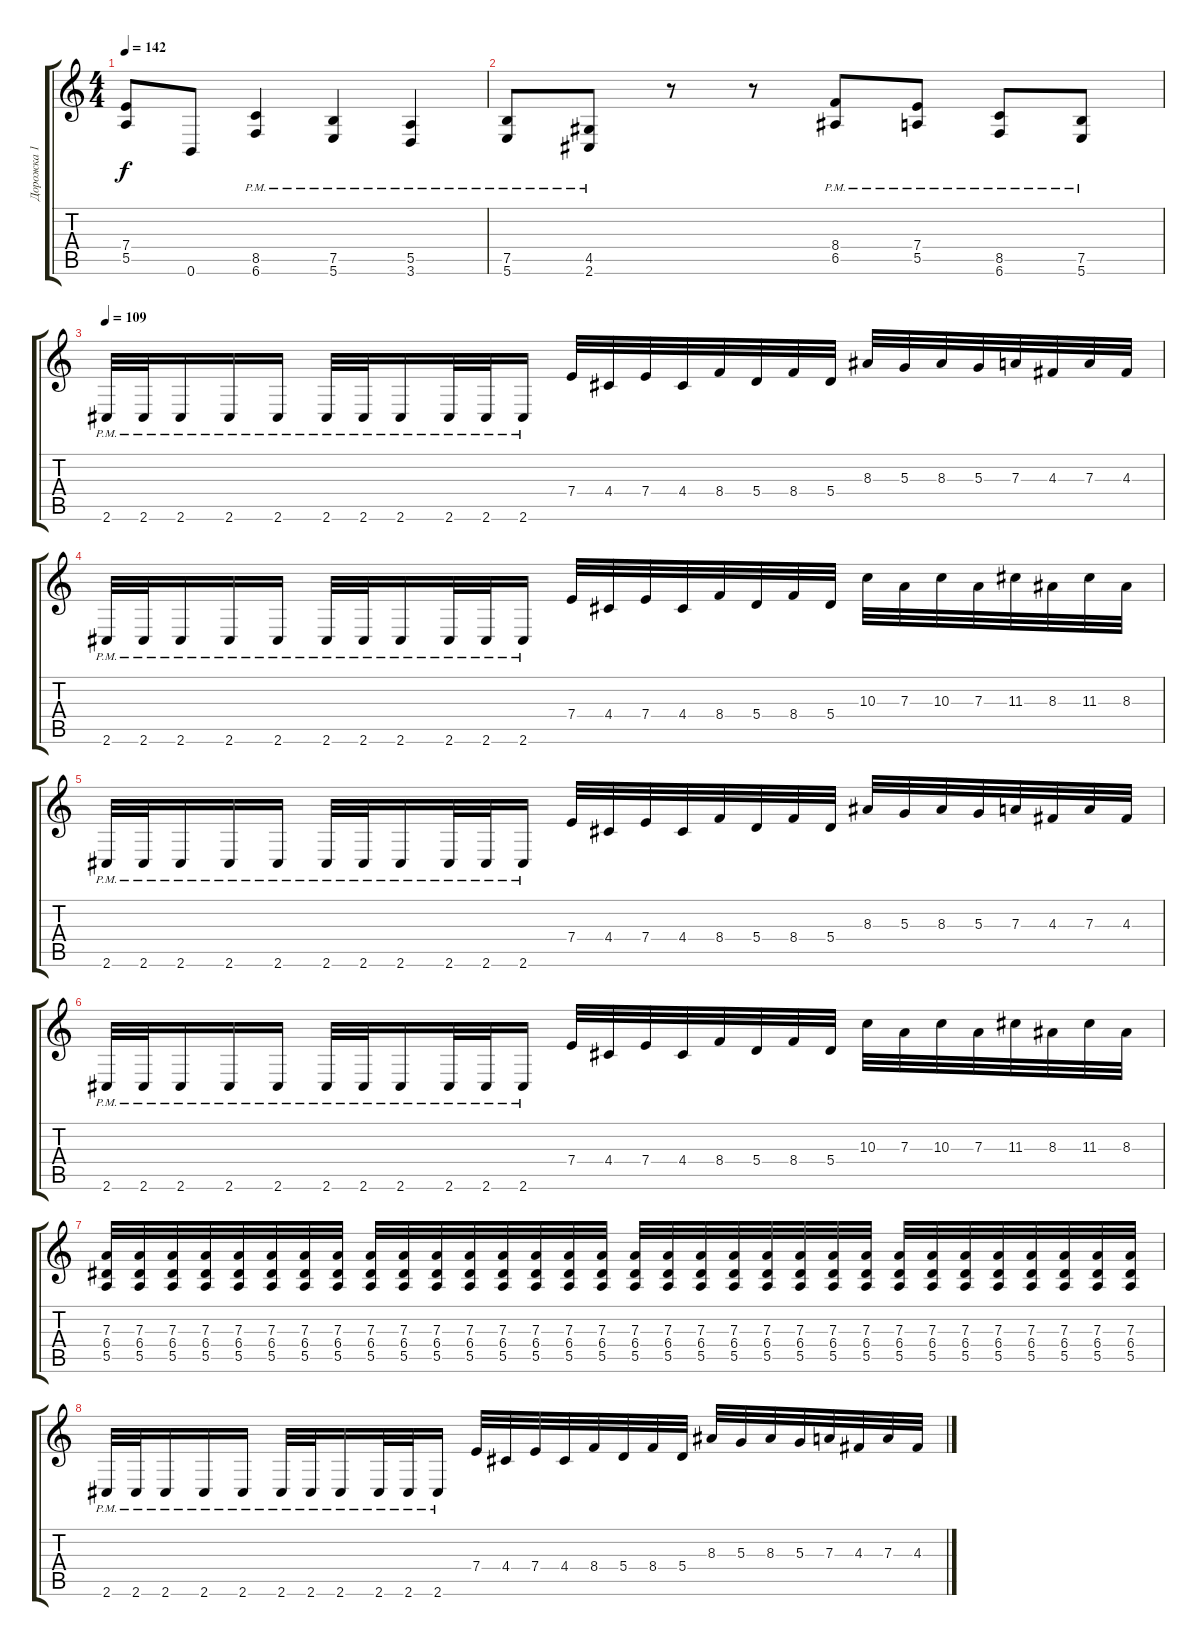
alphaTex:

\track ("Дорожка 1" "Дорожка 1") {instrument distortionguitar}
\staff {score tabs}
\tuning (B3 Gb3 D3 A2 E2 B1) {hide}
\ts (4 4)
\tempo 142
\clef g2
\ks c
(7.4{t} 5.5{t}).8{dy f} 0.6.8 (8.5{pm} 6.6).4 (7.5{pm} 5.6).4 (5.5{pm} 3.6).4 |
(7.5{pm} 5.6).8 (4.5{pm} 2.6).8 r.8 r.8 (8.4{pm} 6.5).8 (7.4{pm} 5.5).8 (8.5{pm} 6.6).8 (7.5{pm} 5.6).8 |
\tempo 109
2.6{pm}.32 2.6{pm}.32 2.6{pm}.16 2.6{pm}.16 2.6{pm}.16 2.6{pm}.32 2.6{pm}.32 2.6{pm}.16 2.6{pm}.32 2.6{pm}.32 2.6{pm}.16 7.4.32 4.4.32 7.4.32 4.4.32 8.4.32 5.4.32 8.4.32 5.4.32 8.3.32 5.3.32 8.3.32 5.3.32 7.3.32 4.3.32 7.3.32 4.3.32 |
2.6{pm}.32 2.6{pm}.32 2.6{pm}.16 2.6{pm}.16 2.6{pm}.16 2.6{pm}.32 2.6{pm}.32 2.6{pm}.16 2.6{pm}.32 2.6{pm}.32 2.6{pm}.16 7.4.32 4.4.32 7.4.32 4.4.32 8.4.32 5.4.32 8.4.32 5.4.32 10.3.32 7.3.32 10.3.32 7.3.32 11.3.32 8.3.32 11.3.32 8.3.32 |
2.6{pm}.32 2.6{pm}.32 2.6{pm}.16 2.6{pm}.16 2.6{pm}.16 2.6{pm}.32 2.6{pm}.32 2.6{pm}.16 2.6{pm}.32 2.6{pm}.32 2.6{pm}.16 7.4.32 4.4.32 7.4.32 4.4.32 8.4.32 5.4.32 8.4.32 5.4.32 8.3.32 5.3.32 8.3.32 5.3.32 7.3.32 4.3.32 7.3.32 4.3.32 |
2.6{pm}.32 2.6{pm}.32 2.6{pm}.16 2.6{pm}.16 2.6{pm}.16 2.6{pm}.32 2.6{pm}.32 2.6{pm}.16 2.6{pm}.32 2.6{pm}.32 2.6{pm}.16 7.4.32 4.4.32 7.4.32 4.4.32 8.4.32 5.4.32 8.4.32 5.4.32 10.3.32 7.3.32 10.3.32 7.3.32 11.3.32 8.3.32 11.3.32 8.3.32 |
(7.3 6.4 5.5).32 (7.3 6.4 5.5).32 (7.3 6.4 5.5).32 (7.3 6.4 5.5).32 (7.3 6.4 5.5).32 (7.3 6.4 5.5).32 (7.3 6.4 5.5).32 (7.3 6.4 5.5).32 (7.3 6.4 5.5).32 (7.3 6.4 5.5).32 (7.3 6.4 5.5).32 (7.3 6.4 5.5).32 (7.3 6.4 5.5).32 (7.3 6.4 5.5).32 (7.3 6.4 5.5).32 (7.3 6.4 5.5).32 (7.3 6.4 5.5).32 (7.3 6.4 5.5).32 (7.3 6.4 5.5).32 (7.3 6.4 5.5).32 (7.3 6.4 5.5).32 (7.3 6.4 5.5).32 (7.3 6.4 5.5).32 (7.3 6.4 5.5).32 (7.3 6.4 5.5).32 (7.3 6.4 5.5).32 (7.3 6.4 5.5).32 (7.3 6.4 5.5).32 (7.3 6.4 5.5).32 (7.3 6.4 5.5).32 (7.3 6.4 5.5).32 (7.3 6.4 5.5).32 |
2.6{pm}.32 2.6{pm}.32 2.6{pm}.16 2.6{pm}.16 2.6{pm}.16 2.6{pm}.32 2.6{pm}.32 2.6{pm}.16 2.6{pm}.32 2.6{pm}.32 2.6{pm}.16 7.4.32 4.4.32 7.4.32 4.4.32 8.4.32 5.4.32 8.4.32 5.4.32 8.3.32 5.3.32 8.3.32 5.3.32 7.3.32 4.3.32 7.3.32 4.3.32
